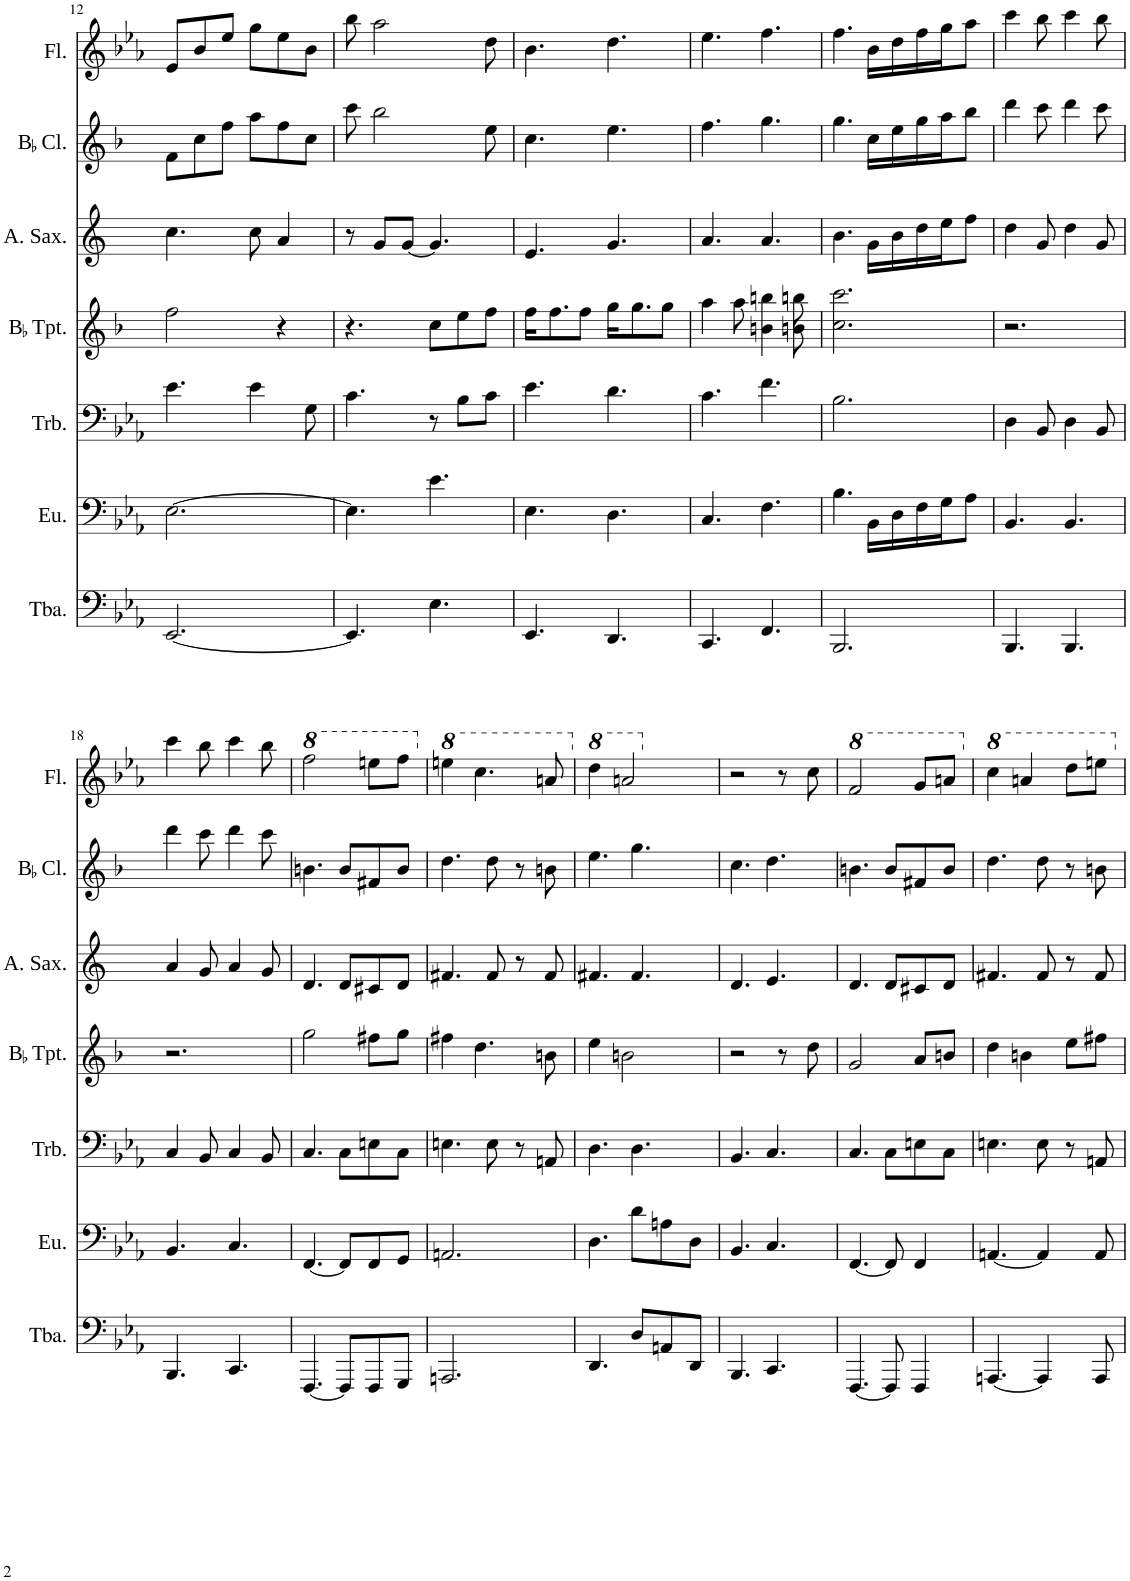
**kern	**kern	**kern	**kern	**kern	**kern	**kern
*part7	*part6	*part5	*part4	*part3	*part2	*part1
*staff7	*staff6	*staff5	*staff4	*staff3	*staff2	*staff1
*I"Tuba	*I"Euphonium	*I"Trombone	*I"BaccidentalFlat Trumpet	*I"Alto Saxophone	*I"BaccidentalFlat Clarinet	*I"Flute
*I'Tba.	*I'Eu.	*I'Trb.	*I'BaccidentalFlat Tpt.	*I'A. Sax.	*I'BaccidentalFlat Cl.	*I'Fl.
!!LO:PB:g=z
*clefF4	*clefF4	*clefF4	*clefG2	*clefG2	*clefG2	*clefG2
*	*	*	*Trd1c2	*Trd5c9	*Trd1c2	*
*k[b-e-a-]	*k[b-e-a-]	*k[b-e-a-]	*k[b-]	*k[]	*k[b-]	*k[b-e-a-]
*M6/8	*M6/8	*M6/8	*M6/8	*M6/8	*M6/8	*M6/8
=12	=12	=12	=12	=12	=12	=12
[2.EE-/	[2.E-\	4.e-\	2ff\	4.cc\	8f\L	8e-/L
.	.	.	.	.	8cc\	8b-/
.	.	.	.	.	8ff\J	8ee-/J
.	.	4e-\	.	8cc\	8aa\L	8gg\L
.	.	.	4r	4a/	8ff\	8ee-\
.	.	8G\	.	.	8cc\J	8b-\J
=13	=13	=13	=13	=13	=13	=13
4.EE-/]	4.E-\]	4.c\	4.r	8r	8ccc\	8bb-\
.	.	.	.	8g/L	2bb-\	2aa-\
.	.	.	.	[8g/J	.	.
4.E-\	4.e-\	8r	8cc\L	4.g/]	.	.
.	.	8B-\L	8ee\	.	.	.
.	.	8c\J	8ff\J	.	8ee\	8dd\
=14	=14	=14	=14	=14	=14	=14
4.EE-/	4.E-\	4.e-\	16ff\KL	4.e/	4.cc\	4.b-\
.	.	.	8.ff\	.	.	.
.	.	.	8ff\J	.	.	.
4.DD/	4.D\	4.d\	16gg\KL	4.g/	4.ee\	4.dd\
.	.	.	8.gg\	.	.	.
.	.	.	8gg\J	.	.	.
=15	=15	=15	=15	=15	=15	=15
*	*	*	*^	*	*	*
4.CC/	4.C/	4.c\	4aa\	4.ryy	4.a/	4.ff\	4.ee-\
.	.	.	8aa\	.	.	.	.
4.FF/	4.F\	4.f\	4bbn\	4bn\	4.a/	4.gg\	4.ff\
.	.	.	8bbn\	8bn\	.	.	.
=16	=16	=16	=16	=16	=16	=16	=16
2.BBB-/	4.B-\	2.B-\	2.ccc\	2.cc\	4.b\	4.gg\	4.ff\
.	16BB-\LL	.	.	.	16g\LL	16cc\LL	16b-\LL
.	16D\	.	.	.	16b\	16ee\	16dd\
.	16F\	.	.	.	16dd\	16gg\	16ff\
.	16G\J	.	.	.	16ee\J	16aa\J	16gg\J
.	8A-\J	.	.	.	8ff\J	8bb-\J	8aa-\J
*	*	*	*v	*v	*	*	*
=17	=17	=17	=17	=17	=17	=17
4.BBB-/	4.BB-/	4D\	2.r	4dd\	4ddd\	4ccc\
.	.	8BB-/	.	8g/	8ccc\	8bb-\
4.BBB-/	4.BB-/	4D\	.	4dd\	4ddd\	4ccc\
.	.	8BB-/	.	8g/	8ccc\	8bb-\
!!LO:LB:g=z
=18	=18	=18	=18	=18	=18	=18
4.BBB-/	4.BB-/	4C/	2.r	4a/	4ddd\	4ccc\
.	.	8BB-/	.	8g/	8ccc\	8bb-\
4.CC/	4.C/	4C/	.	4a/	4ddd\	4ccc\
.	.	8BB-/	.	8g/	8ccc\	8bb-\
=19	=19	=19	=19	=19	=19	=19
*	*	*	*	*	*	*8va
[4.FFF/	[4.FF/	4.C/	2gg\	4.d/	4.bn\	2fff\
8FFF/L]	8FF/L]	8C\L	.	8d/L	8b/L	.
8FFF/	8FF/	8En\	8ff#X\L	8c#X/	8f#X/	8eeen\L
8GGG/J	8GG/J	8C\J	8gg\J	8d/J	8b/J	8fff\J
=20	=20	=20	=20	=20	=20	=20
*	*	*	*	*	*	*X8va
*	*	*	*	*	*	*8va
2.AAAn/	2.AAn/	4.En\	4ff#X\	4.f#X/	4.dd\	4eeen\
.	.	.	4.dd\	.	.	4.ccc\
.	.	8E\	.	8f#/	8dd\	.
.	.	8r	.	8r	8r	.
.	.	8AAn/	8bn\	8f#/	8bn\	8aan/
=21	=21	=21	=21	=21	=21	=21
*	*	*	*	*	*	*X8va
*	*	*	*	*	*	*8va
4.DD/	4.D\	4.D\	4ee\	4.f#X/	4.ee\	4ddd\
.	.	.	2bn\	.	.	2aan/
8D/L	8d\L	4.D\	.	4.f#/	4.gg\	.
8AAn/	8An\	.	.	.	.	.
8DD/J	8D\J	.	.	.	.	.
=22	=22	=22	=22	=22	=22	=22
*	*	*	*	*	*	*X8va
4.BBB-/	4.BB-/	4.BB-/	2r	4.d/	4.cc\	2r
4.CC/	4.C/	4.C/	.	4.e/	4.dd\	.
.	.	.	8r	.	.	8r
.	.	.	8dd\	.	.	8cc\
=23	=23	=23	=23	=23	=23	=23
*	*	*	*	*	*	*8va
[4.FFF/	[4.FF/	4.C/	2g/	4.d/	4.bn\	2ff/
8FFF/]	8FF/]	8C\L	.	8d/L	8b/L	.
4FFF/	4FF/	8En\	8a/L	8c#X/	8f#X/	8gg/L
.	.	8C\J	8bn/J	8d/J	8b/J	8aan/J
=24	=24	=24	=24	=24	=24	=24
*	*	*	*	*	*	*X8va
*	*	*	*	*	*	*8va
[4.AAAn/	[4.AAn/	4.En\	4dd\	4.f#X/	4.dd\	4ccc\
.	.	.	4bn\	.	.	4aan/
4AAA/]	4AA/]	8E\	.	8f#/	8dd\	.
.	.	8r	8ee\L	8r	8r	8ddd\L
8AAA/	8AA/	8AAn/	8ff#X\J	8f#/	8bn\	8eeen\J
*	*	*	*	*	*	*X8va
=	=	=	=	=	=	=
*-	*-	*-	*-	*-	*-	*-
